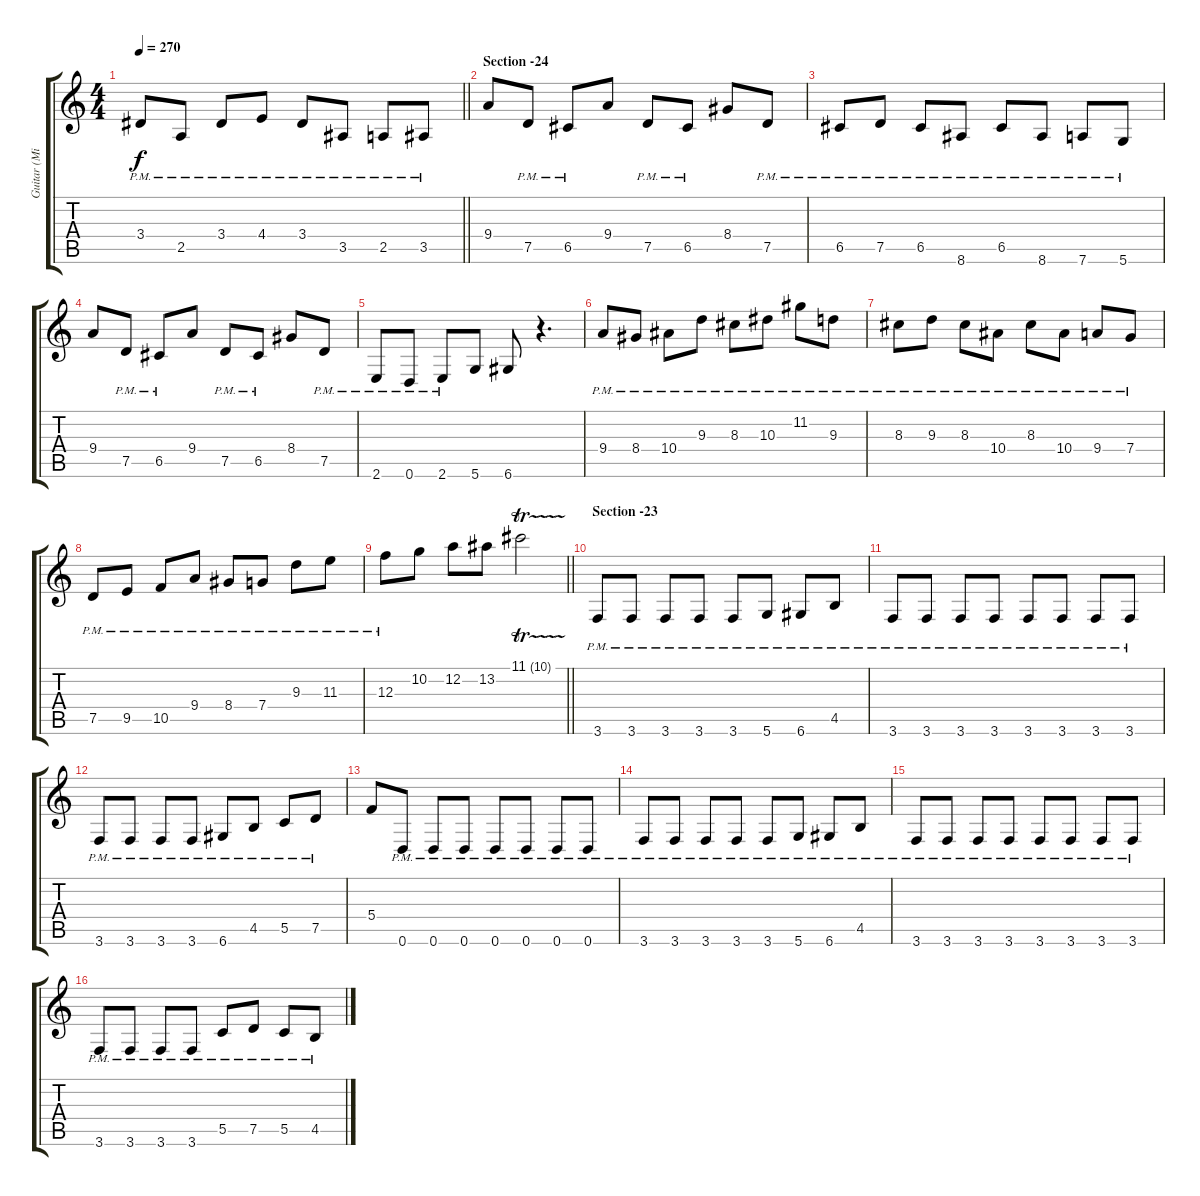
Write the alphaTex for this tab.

\track ("Guitar (Mika)" "Guitar (Mi") {instrument overdrivenguitar}
\staff {score tabs}
\tuning (D4 A3 F3 C3 G2 D2) {hide}
\ts (4 4)
\tempo 270
\clef g2
\barLineRight lightlight
\ks c
3.4{pm}.8{dy f} 2.5{pm}.8 3.4{pm}.8 4.4{pm}.8 3.4{pm}.8 3.5{pm}.8 2.5{pm}.8 3.5{pm}.8 |
\section ("" "Section -24")
9.4.8 7.5{pm}.8 6.5{pm}.8 9.4.8 7.5{pm}.8 6.5{pm}.8 8.4.8 7.5{pm}.8 |
6.5{pm}.8 7.5{pm}.8 6.5{pm}.8 8.6{pm}.8 6.5{pm}.8 8.6{pm}.8 7.6{pm}.8 5.6{pm}.8 |
9.4.8 7.5{pm}.8 6.5{pm}.8 9.4.8 7.5{pm}.8 6.5{pm}.8 8.4.8 7.5{pm}.8 |
2.6{pm}.8 0.6{pm}.8 2.6{pm}.8 5.6.8 6.6.8 r.4{d} |
9.4{pm}.8 8.4{pm}.8 10.4{pm}.8 9.3{pm}.8 8.3{pm}.8 10.3{pm}.8 11.2{pm}.8 9.3{pm}.8 |
8.3{pm}.8 9.3{pm}.8 8.3{pm}.8 10.4{pm}.8 8.3{pm}.8 10.4{pm}.8 9.4{pm}.8 7.4{pm}.8 |
7.5{pm}.8 9.5{pm}.8 10.5{pm}.8 9.4{pm}.8 8.4{pm}.8 7.4{pm}.8 9.3{pm}.8 11.3{pm}.8 |
\barLineRight lightlight
12.3{pm}.8 10.2.8 12.2.8 13.2.8 11.1{tr (10 32)}.2 |
\section ("" "Section -23")
3.6{pm}.8 3.6{pm}.8 3.6{pm}.8 3.6{pm}.8 3.6{pm}.8 5.6{pm}.8 6.6{pm}.8 4.5{pm}.8 |
3.6{pm}.8 3.6{pm}.8 3.6{pm}.8 3.6{pm}.8 3.6{pm}.8 3.6{pm}.8 3.6{pm}.8 3.6{pm}.8 |
3.6{pm}.8 3.6{pm}.8 3.6{pm}.8 3.6{pm}.8 6.6{pm}.8 4.5{pm}.8 5.5{pm}.8 7.5{pm}.8 |
5.4.8 0.6{pm}.8 0.6{pm}.8 0.6{pm}.8 0.6{pm}.8 0.6{pm}.8 0.6{pm}.8 0.6{pm}.8 |
3.6{pm}.8 3.6{pm}.8 3.6{pm}.8 3.6{pm}.8 3.6{pm}.8 5.6{pm}.8 6.6{pm}.8 4.5{pm}.8 |
3.6{pm}.8 3.6{pm}.8 3.6{pm}.8 3.6{pm}.8 3.6{pm}.8 3.6{pm}.8 3.6{pm}.8 3.6{pm}.8 |
3.6{pm}.8 3.6{pm}.8 3.6{pm}.8 3.6{pm}.8 5.5{pm}.8 7.5{pm}.8 5.5{pm}.8 4.5{pm}.8
